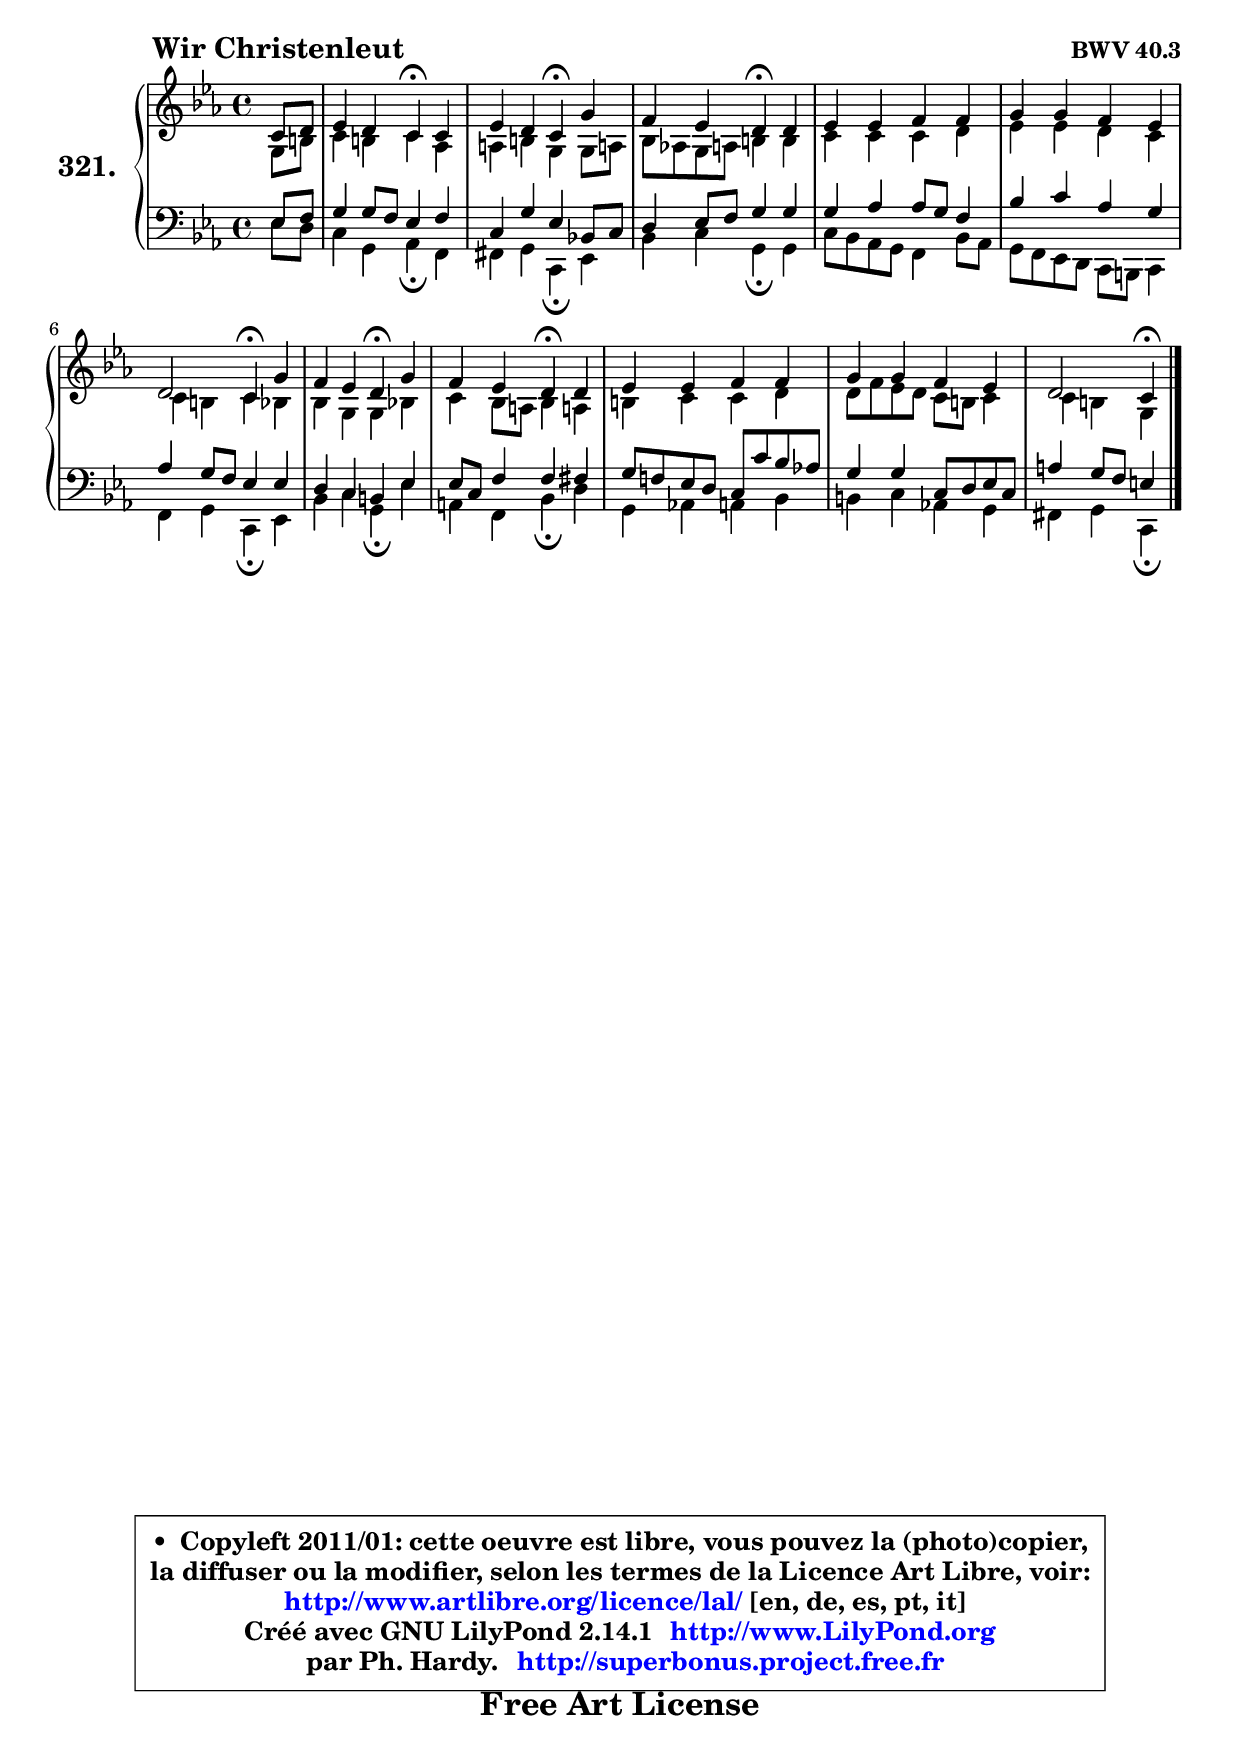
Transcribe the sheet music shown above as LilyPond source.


\version "2.14.1"

    \paper {
%	system-system-spacing #'padding = #0.1
%	score-system-spacing #'padding = #0.1
%	ragged-bottom = ##f
%	ragged-last-bottom = ##f
	}

    \header {
      opus = \markup { \bold "BWV 40.3" }
      piece = \markup { \hspace #9 \fontsize #2 \bold "Wir Christenleut" }
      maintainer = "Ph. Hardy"
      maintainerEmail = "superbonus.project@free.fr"
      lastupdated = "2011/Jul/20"
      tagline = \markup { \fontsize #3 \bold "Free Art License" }
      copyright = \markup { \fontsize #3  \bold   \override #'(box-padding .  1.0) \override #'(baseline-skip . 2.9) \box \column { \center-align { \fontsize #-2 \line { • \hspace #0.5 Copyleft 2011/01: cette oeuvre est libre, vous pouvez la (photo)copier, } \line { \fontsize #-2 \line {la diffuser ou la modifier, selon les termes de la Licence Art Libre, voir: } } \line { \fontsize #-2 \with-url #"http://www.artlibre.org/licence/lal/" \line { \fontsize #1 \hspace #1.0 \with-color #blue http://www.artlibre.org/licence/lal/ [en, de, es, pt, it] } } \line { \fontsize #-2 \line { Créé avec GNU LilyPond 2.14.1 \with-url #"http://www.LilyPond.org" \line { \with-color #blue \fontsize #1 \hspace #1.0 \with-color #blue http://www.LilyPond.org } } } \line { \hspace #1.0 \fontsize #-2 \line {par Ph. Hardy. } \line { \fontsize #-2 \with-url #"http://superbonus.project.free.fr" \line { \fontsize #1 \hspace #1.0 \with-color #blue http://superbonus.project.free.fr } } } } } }

	  }

  guidemidi = {
        r4 |
        r2 \tempo 4 = 30 r4 \tempo 4 = 78 r4 |
        r2 \tempo 4 = 30 r4 \tempo 4 = 78 r4 |
        r2 \tempo 4 = 30 r4 \tempo 4 = 78 r4 |
        R1 |
        R1 |
        r2 \tempo 4 = 30 r4 \tempo 4 = 78 r4 |
        r2 \tempo 4 = 30 r4 \tempo 4 = 78 r4 |
        r2 \tempo 4 = 30 r4 \tempo 4 = 78 r4 |
        R1 |
        R1 |
        r2 \tempo 4 = 30 r4 
	}

  upper = {
\displayLilyMusic \transpose g c {
	\time 4/4
	\key g \minor
	\clef treble
	\partial 4
	\voiceOne
	<< { 
	% SOPRANO
	\set Voice.midiInstrument = "acoustic grand"
	\relative c'' {
        g8 a |
        bes4 a g\fermata g |
        bes4 a g\fermata d' |
        c4 bes a\fermata a |
        bes4 bes c c |
        d4 d c bes |
        a2 g4\fermata d' |
        c4 bes a\fermata d |
        c4 bes a\fermata a |
        bes4 bes c c |
        d4 d c bes |
        a2 g4\fermata
        \bar "|."
	} % fin de relative
	}

	\context Voice="1" { \voiceTwo 
	% ALTO
	\set Voice.midiInstrument = "acoustic grand"
	\relative c' {
        d8 fis |
        g4 fis g es |
        e4 fis d d8 e! |
        f8 es! d e fis4 fis |
        g4 g g a |
        bes4 bes a g |
        g4 fis g f |
        f4 d d f! |
        g4 f8 e f4 e! |
        fis4 g g a |
        a8 c bes a g fis g4 |
        g4 fis d
        \bar "|."
	} % fin de relative
	\oneVoice
	} >>
}
	}

    lower = {
\transpose g c {
	\time 4/4
	\key g \minor
	\clef bass
	\partial 4
	\voiceOne
	<< { 
	% TENOR
	\set Voice.midiInstrument = "acoustic grand"
	\relative c' {
        bes8 c |
        d4 d8 c bes4 c |
        g4 d' bes f!8 g |
        a4 bes8 c d4 d |
        d4 es es8 d c4 |
        f4 g es d |
        es4 d8 c bes4 bes |
        a4 g fis bes |
        bes8 g c4 c cis |
        d8 c! bes a g8 g' f es! |
        d4 d g,8 a bes g |
        e'4 d8 c b4
        \bar "|."
	} % fin de relative
	}
	\context Voice="1" { \voiceTwo 
	% BASS
	\set Voice.midiInstrument = "acoustic grand"
	\relative c' {
        bes8 a |
        g4 d es\fermata c |
        cis4 d g,\fermata bes |
        f'4 g d\fermata d |
        g8 f es d c4 f8 es |
        d8 c bes a g fis g4 |
        c4 d g,\fermata bes |
        f'4 g d\fermata bes' |
        e,4 c f\fermata a |
        d,4 es! e f |
        fis4 g es! d |
        cis4 d g,4\fermata
        \bar "|."
	} % fin de relative
	\oneVoice
	} >>
}
	}


    \score { 

	\new PianoStaff <<
	\set PianoStaff.instrumentName = \markup { \bold \huge "321." }
	\new Staff = "upper" \upper
	\new Staff = "lower" \lower
	>>

    \layout {
%	ragged-last = ##f
	   }

         } % fin de score

  \score {
    \unfoldRepeats { << \guidemidi \upper \lower >> }
    \midi {
    \context {
     \Staff
      \remove "Staff_performer"
               }

     \context {
      \Voice
       \consists "Staff_performer"
                }

     \context { 
      \Score
      tempoWholesPerMinute = #(ly:make-moment 78 4)
		}
	    }
	}


